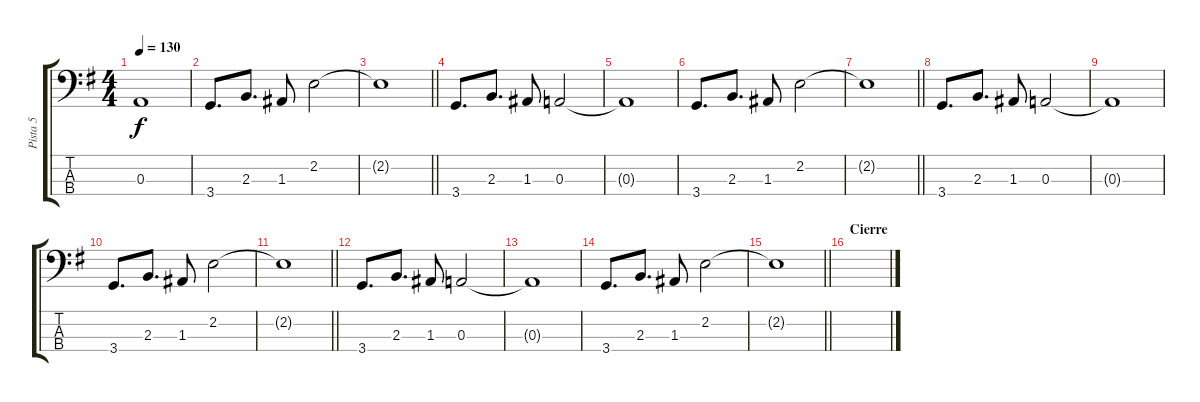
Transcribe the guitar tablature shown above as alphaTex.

\track ("Pista 5" "Pista 5") {instrument electricbasspick}
\staff {score tabs}
\tuning (G2 D2 A1 E1) {hide}
\ts (4 4)
\tempo 130
\clef f4
\ks g
0.3{t}.1{dy f} |
3.4.8{d} 2.3.8{d} 1.3.8 2.2.2 |
\barLineRight lightlight
2.2{t}.1 |
3.4.8{d} 2.3.8{d} 1.3.8 0.3.2 |
0.3{t}.1 |
3.4.8{d} 2.3.8{d} 1.3.8 2.2.2 |
\barLineRight lightlight
2.2{t}.1 |
3.4.8{d} 2.3.8{d} 1.3.8 0.3.2 |
0.3{t}.1 |
3.4.8{d} 2.3.8{d} 1.3.8 2.2.2 |
\barLineRight lightlight
2.2{t}.1 |
3.4.8{d} 2.3.8{d} 1.3.8 0.3.2 |
0.3{t}.1 |
3.4.8{d} 2.3.8{d} 1.3.8 2.2.2 |
\barLineRight lightlight
2.2{t}.1 |
\section ("" "Cierre")
